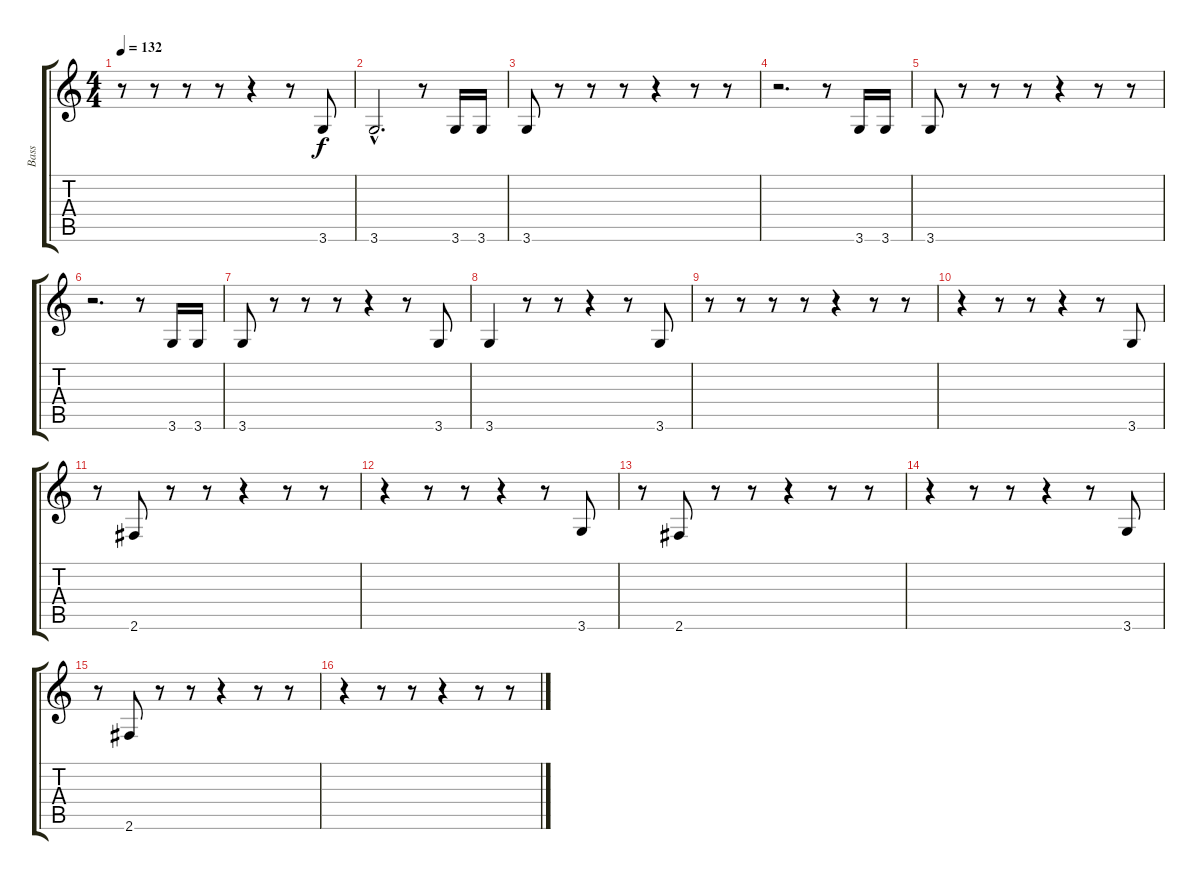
\track ("Bass" "Bass") {instrument electricbasspick}
\staff {score tabs}
\tuning (E4 B3 G3 D3 A2 E2) {hide}
\ts (4 4)
\tempo 132
\clef g2
\ks c
r.8{dy f} r.8 r.8 r.8 r.4 r.8 3.6.8 |
3.6{hac}.2{d} r.8 3.6.16 3.6.16 |
3.6.8 r.8 r.8 r.8 r.4 r.8 r.8 |
r.2{d} r.8 3.6.16 3.6.16 |
3.6.8 r.8 r.8 r.8 r.4 r.8 r.8 |
r.2{d} r.8 3.6.16 3.6.16 |
3.6.8 r.8 r.8 r.8 r.4 r.8 3.6.8 |
3.6.4 r.8 r.8 r.4 r.8 3.6.8 |
r.8 r.8 r.8 r.8 r.4 r.8 r.8 |
r.4 r.8 r.8 r.4 r.8 3.6.8 |
r.8 2.6.8 r.8 r.8 r.4 r.8 r.8 |
r.4 r.8 r.8 r.4 r.8 3.6.8 |
r.8 2.6.8 r.8 r.8 r.4 r.8 r.8 |
r.4 r.8 r.8 r.4 r.8 3.6.8 |
r.8 2.6.8 r.8 r.8 r.4 r.8 r.8 |
r.4 r.8 r.8 r.4 r.8 r.8
